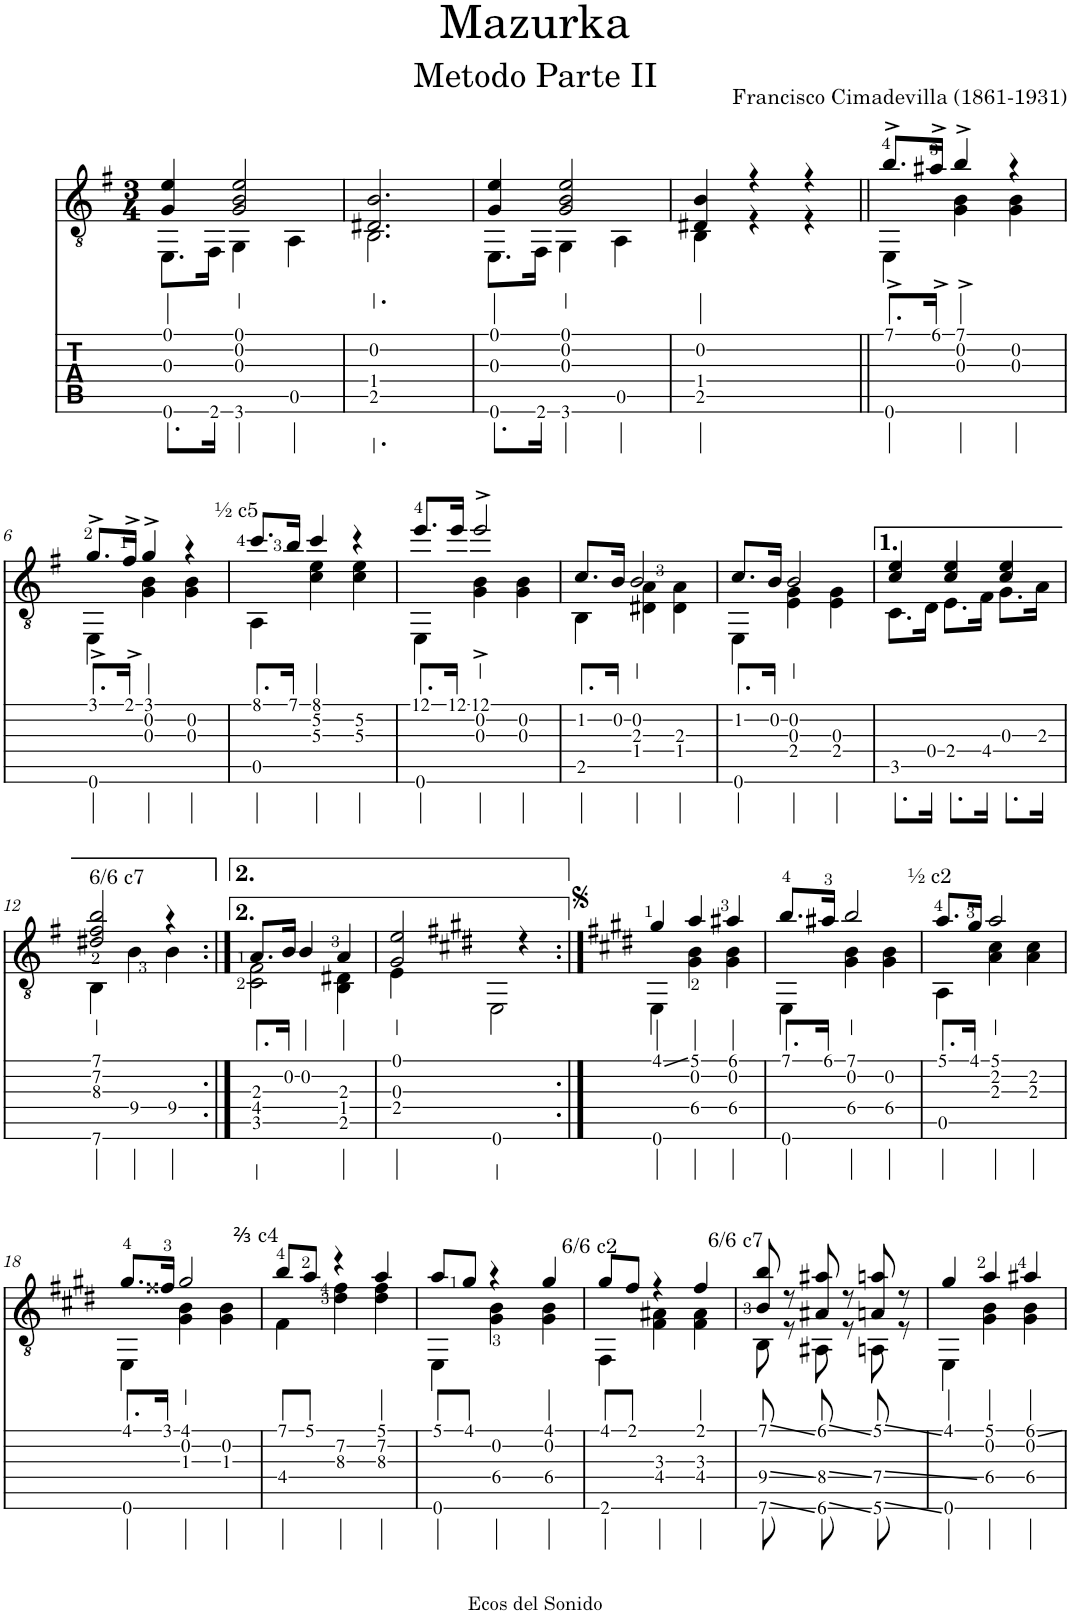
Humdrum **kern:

**kern	**kern
*part2	*part1
*staff2	*staff1
*I"Chitarra classica (Intavolatura)	*I"Classical Guitar
*stria6	*
*	*clefGv2
*k[f#]	*k[f#]
*M3/4	*M3/4
=1	=1
*^	*^
4G/ 4e/	8.EE\L	4G/ 4e/	8.EE\L
.	16FF#\Jk	.	16FF#\Jk
2G/ 2B/ 2e/	4GG\	2G/ 2B/ 2e/	4GG\
.	4AA\	.	4AA\
=2	=2	=2	=2
2.D#X/ 2.B/	2.BB\	2.D#X/ 2.B/	2.BB\
=3	=3	=3	=3
4G/ 4e/	8.EE\L	4G/ 4e/	8.EE\L
.	16FF#\Jk	.	16FF#\Jk
2G/ 2B/ 2e/	4GG\	2G/ 2B/ 2e/	4GG\
.	4AA\	.	4AA\
=4	=4	=4	=4
4D#X/ 4B/	4BB\	4D#X/ 4B/	4BB\
4r	4r	4r	4r
4r	4r	4r	4r
=5||	=5||	=5||	=5||
8.b^/L	4EE\	8.b^/L	4EE\
16a#X^/Jk	.	16a#X^/Jk	.
4b^/	4G\ 4B\	4b^/	4G\ 4B\
4r	4G\ 4B\	4r	4G\ 4B\
!!LO:LB:g=z	!!
=6	=6	=6	=6
8.g^/L	4EE\	8.g^/L	4EE\
16f#^/Jk	.	16f#^/Jk	.
4g/	4G\ 4B\	4g^/	4G\ 4B\
4r	4G\ 4B\	4r	4G\ 4B\
=7	=7	=7	=7
!	!	!LO:TX:a:t=½ c5	!
8.cc/L	4AA\	8.cc/L	4AA\
16b/Jk	.	16b/Jk	.
4cc/	4c\ 4e\	4cc/	4c\ 4e\
4r	4c\ 4e\	4r	4c\ 4e\
=8	=8	=8	=8
8.ee/L	4EE\	8.ee/L	4EE\
16ee/Jk	.	16ee/Jk	.
2ee^/	4G\ 4B\	2ee^/	4G\ 4B\
.	4G\ 4B\	.	4G\ 4B\
=9	=9	=9	=9
8.c/L	4BB\	8.c/L	4BB\
16B/Jk	.	16B/Jk	.
2B/	4D#X\ 4A\	2B/	4D#X\ 4A\
.	4D#\ 4A\	.	4D#\ 4A\
=10	=10	=10	=10
8.c/L	4EE\	8.c/L	4EE\
16B/Jk	.	16B/Jk	.
2B/	4E\ 4G\	2B/	4E\ 4G\
.	4E\ 4G\	.	4E\ 4G\
*v	*v	*	*
=11	=11	=11
8.C\L	4c/ 4e/	8.C\L
16D\Jk	.	16D\Jk
8.E\L	4c/ 4e/	8.E\L
16F#\Jk	.	16F#\Jk
8.G\L	4c/ 4e/	8.G\L
16A\Jk	.	16A\Jk
!!LO:LB:g=z	!!
=12	=12	=12
*^	*	*
!	!	!LO:TX:a:t=6/6 c7	!
2d#X/ 2f#/ 2b/	4BB\	2d#X/ 2f#/ 2b/	4BB\
.	4B\	.	4B\
4r	4B\	4r	4B\
=13:|!	=13:|!	=13:|!	=13:|!
8.A/L	2C\ 2F#\	8.A/L	2C\ 2F#\
16B/Jk	.	16B/Jk	.
4B/	.	4B/	.
4A/	4BB\ 4D#X\	4A/	4BB\ 4D#X\
=14	=14	=14	=14
2G/ 2e/	4E\	2G/ 2e/	4E\
.	2EE\	.	2EE\
4r	.	4r	.
=15:|!	=15:|!	=15:|!	=15:|!
*k[f#c#g#d#]	*	*k[f#c#g#d#]	*
4g#/	4EE\	4g#/	4EE\
4a/	4G#\ 4B\	4a/	4G#\ 4B\
4a#X/	4G#\ 4B\	4a#X/	4G#\ 4B\
=16	=16	=16	=16
8.b/L	4EE\	8.b/L	4EE\
16a#X/Jk	.	16a#X/Jk	.
2b/	4G#\ 4B\	2b/	4G#\ 4B\
.	4G#\ 4B\	.	4G#\ 4B\
=17	=17	=17	=17
8.a/L	4AA\	8.a/L	4AA\
16g#/Jk	.	16g#/Jk	.
!	!	!LO:TX:a:t=½ c2	!
2a/	4A\ 4c#\	2a/	4A\ 4c#\
.	4A\ 4c#\	.	4A\ 4c#\
!!LO:LB:g=z	!!
=18	=18	=18	=18
8.g#/L	4EE\	8.g#/L	4EE\
16f##X/Jk	.	16f##X/Jk	.
2g#/	4G#\ 4B\	2g#/	4G#\ 4B\
.	4G#\ 4B\	.	4G#\ 4B\
=19	=19	=19	=19
!	!	!LO:TX:a:t=⅔ c4	!
8b/L	4F#\	8b/L	4F#\
8a/J	.	8a/J	.
4r	4d#\ 4f#\	4r	4d#\ 4f#\
4a/	4d#\ 4f#\	4a/	4d#\ 4f#\
=20	=20	=20	=20
8a/L	4EE\	8a/L	4EE\
8g#/J	.	8g#/J	.
4r	4G#\ 4B\	4r	4G#\ 4B\
4g#/	4G#\ 4B\	4g#/	4G#\ 4B\
=21	=21	=21	=21
!	!	!LO:TX:a:t=6/6 c2	!
8g#/L	4FF#\	8g#/L	4FF#\
8f#/J	.	8f#/J	.
4r	4F#\ 4A#X\	4r	4F#\ 4A#X\
4f#/	4F#\ 4A#\	4f#/	4F#\ 4A#\
=22	=22	=22	=22
!	!	!LO:TX:a:t=6/6 c7	!
8B/ 8b/	8BB\	8B/ 8b/	8BB\
8r	8r	8r	8r
8A#X/ 8a#X/	8AA#X\	8A#X/ 8a#X/	8AA#X\
8r	8r	8r	8r
8An/ 8an/	8AAn\	8An/ 8an/	8AAn\
8r	8r	8r	8r
=23	=23	=23	=23
4g#/	4EE\	4g#/	4EE\
4a/	4G#\ 4B\	4a/	4G#\ 4B\
4a#X/	4G#\ 4B\	4a#X/	4G#\ 4B\
*v	*v	*	*
*	*v	*v
=	=
*-	*-
